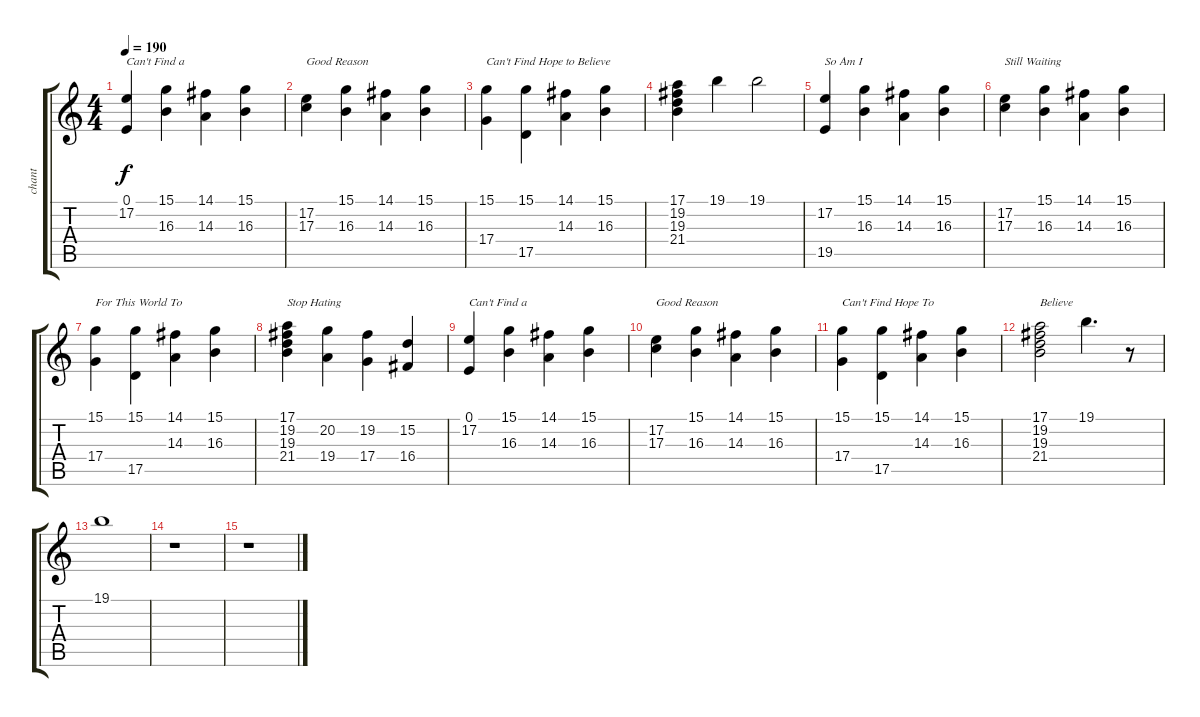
\track ("chant" "chant") {instrument lead6voice}
\staff {score tabs}
\tuning (E4 B3 G3 D3 A2 E2) {hide}
\ts (4 4)
\tempo 190
\clef g2
\ks c
(0.1 17.2).4{txt "Can't Find a" dy f} (15.1 16.3).4 (14.1 14.3).4 (15.1 16.3).4 |
(17.2 17.3).4{txt "Good Reason"} (15.1 16.3).4 (14.1 14.3).4 (15.1 16.3).4 |
(15.1 17.4).4{txt "Can't Find Hope to Believe"} (15.1 17.5).4 (14.1 14.3).4 (15.1 16.3).4 |
(17.1 19.2 19.3 21.4).4 19.1.4 19.1.2 |
(17.2 19.5).4{txt "So Am I"} (15.1 16.3).4 (14.1 14.3).4 (15.1 16.3).4 |
(17.2 17.3).4{txt "Still Waiting"} (15.1 16.3).4 (14.1 14.3).4 (15.1 16.3).4 |
(15.1 17.4).4{txt "For This World To"} (15.1 17.5).4 (14.1 14.3).4 (15.1 16.3).4 |
(17.1 19.2 19.3 21.4).4{txt "Stop Hating"} (20.2 19.4).4 (19.2 17.4).4 (15.2 16.4).4 |
(0.1 17.2).4{txt "Can't Find a"} (15.1 16.3).4 (14.1 14.3).4 (15.1 16.3).4 |
(17.2 17.3).4{txt "Good Reason"} (15.1 16.3).4 (14.1 14.3).4 (15.1 16.3).4 |
(15.1 17.4).4{txt "Can't Find Hope To"} (15.1 17.5).4 (14.1 14.3).4 (15.1 16.3).4 |
(17.1 19.2 19.3 21.4).2{txt "Believe"} 19.1.4{d} r.8 |
19.1.1 |
r.1 |
r.1
